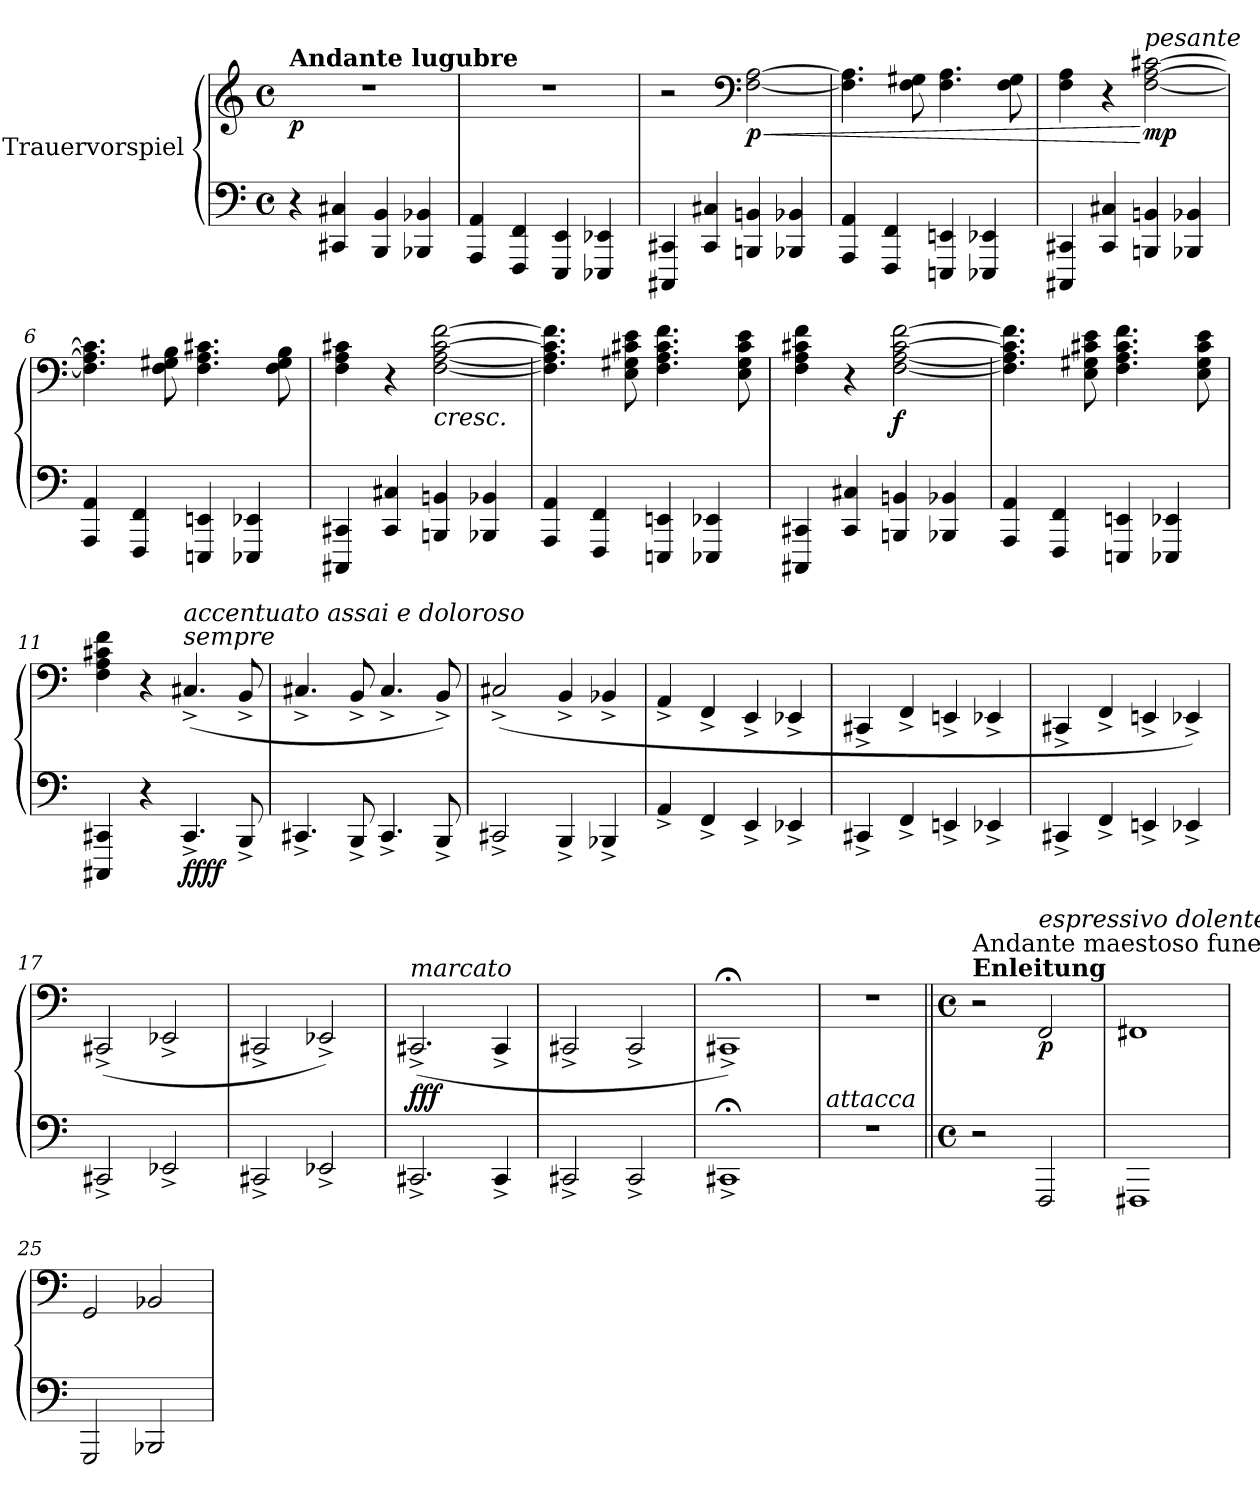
**kern	**kern	**dynam
*part1	*part1	*part1
*staff2	*staff1	*staff1/2
*I"Trauervorspiel	*	*
*clefF4	*clefG2	*
*k[]	*k[]	*
*M4/4	*M4/4	*
*met(c)	*met(c)	*
=1	=1	=1
!	!LO:TX:a:B:t=Andante lugubre	!
!	!	!LO:DY:b
4r	1r	p
4CC#X/ 4C#X/	.	.
4BBB/ 4BB/	.	.
4BBB-X/ 4BB-X/	.	.
=2	=2	=2
4AAA/ 4AA/	1r	.
4FFF/ 4FF/	.	.
4EEE/ 4EE/	.	.
4EEE-X/ 4EE-X/	.	.
=3	=3	=3
4CCC#X/ 4CC#X/	2r	.
4CC#/ 4C#X/	.	.
*	*clefF4	*
!	!	!LO:HP:b
!	!	!LO:DY:n=1:b
4BBBn/ 4BBn/	[2F\ [2A\	< p
4BBB-X/ 4BB-X/	.	.
=4	=4	=4
4AAA/ 4AA/	4.F\] 4.A\]	.
4FFF/ 4FF/	.	.
.	8F\ 8G#X\	.
4EEEn/ 4EEn/	4.F\ 4.A\	.
4EEE-X/ 4EE-X/	.	.
.	8F\ 8G#\	.
=5	=5	=5
4CCC#X/ 4CC#X/	4F\ 4A\	.
4CC#/ 4C#X/	4r	.
!	!LO:TX:a:i:t=pesante	!
!	!	!LO:DY:n=1:b
4BBBn/ 4BBn/	[2F\ [2A\ [2c#X\	[ mp
4BBB-X/ 4BB-X/	.	.
!!LO:LB:g=z
=6	=6	=6
4AAA/ 4AA/	4.F\] 4.A\] 4.c#\]	.
4FFF/ 4FF/	.	.
.	8F\ 8G#X\ 8B\	.
4EEEn/ 4EEn/	4.F\ 4.A\ 4.c#X\	.
4EEE-X/ 4EE-X/	.	.
.	8F\ 8G#\ 8B\	.
=7	=7	=7
4CCC#X/ 4CC#X/	4F\ 4A\ 4c#X\	.
4CC#/ 4C#X/	4r	.
!	!LO:TX:b:i:t=cresc.	!
4BBBn/ 4BBn/	[2F\ [2A\ [2c#\ [2f\	.
4BBB-X/ 4BB-X/	.	.
=8	=8	=8
4AAA/ 4AA/	4.F\] 4.A\] 4.c#\] 4.f\]	.
4FFF/ 4FF/	.	.
.	8E\ 8G#X\ 8c#X\ 8e\	.
4EEEn/ 4EEn/	4.F\ 4.A\ 4.c#\ 4.f\	.
4EEE-X/ 4EE-X/	.	.
.	8E\ 8G#\ 8c#\ 8e\	.
=9	=9	=9
4CCC#X/ 4CC#X/	4F\ 4A\ 4c#X\ 4f\	.
4CC#/ 4C#X/	4r	.
!	!	!LO:DY:b
4BBBn/ 4BBn/	[2F\ [2A\ [2c#\ [2f\	f
4BBB-X/ 4BB-X/	.	.
=10	=10	=10
4AAA/ 4AA/	4.F\] 4.A\] 4.c#\] 4.f\]	.
4FFF/ 4FF/	.	.
.	8E\ 8G#X\ 8c#X\ 8e\	.
4EEEn/ 4EEn/	4.F\ 4.A\ 4.c#\ 4.f\	.
4EEE-X/ 4EE-X/	.	.
.	8E\ 8G#\ 8c#\ 8e\	.
!!LO:LB:g=z
=11	=11	=11
4CCC#X/ 4CC#X/	4F\ 4A\ 4c#X\ 4f\	.
4r	4r	.
!	!LO:TX:a:i:t=sempre	!
!	!LO:TX:a:i:t=accentuato assai e doloroso	!
!	!	!LO:DY:b=2
!	!	!LO:DY:n=1:b
4.CC#^/	(<4.C#X^/	ff ff
8BBB^/	8BB^/	.
=12	=12	=12
4.CC#X^/	4.C#X^/	.
8BBB^/	8BB^/	.
4.CC#^/	4.C#^/	.
8BBB^/	8BB^/)	.
=13	=13	=13
2CC#X^/	(<2C#X^/	.
4BBB^/	4BB^/	.
4BBB-X^/	4BB-X^/	.
=14	=14	=14
*8ba	*	*
4AAA^/	4AA^/	.
4FFF^/	4FF^/	.
4EEE^/	4EE^/	.
4EEE-X^/	4EE-X^/	.
=15	=15	=15
4CCC#X^/	4CC#X^/	.
4FFF^/	4FF^/	.
4EEEn^/	4EEn^/	.
4EEE-X^/	4EE-X^/	.
!!LO:LB:g=z
=16	=16	=16
4CCC#X^/	4CC#X^/	.
4FFF^/	4FF^/	.
4EEEn^/	4EEn^/	.
4EEE-X^/	4EE-X^/)	.
=17	=17	=17
2CCC#X^/	(<2CC#X^/	.
2EEE-X^/	2EE-X^/	.
=18	=18	=18
2CCC#X^/	2CC#X^/	.
2EEE-X^/	2EE-X^/)	.
=19	=19	=19
!	!LO:TX:a:i:t=marcato	!
!	!	!LO:DY:b
2.CCC#X^/	(<2.CC#X^/	fff
4CCC#^/	4CC#^/	.
=20	=20	=20
2CCC#X^/	2CC#X^/	.
2CCC#^/	2CC#^/	.
=21	=21	=21
1CCC#X;<^	1CC#X;<^)	.
=22	=22	=22
*X8ba	*	*
!LO:TX:a:i:t=attacca	!	!
1r	1r	.
!!LO:PB:g=z
=23||	=23||	=23||
*M4/4	*M4/4	*
*met(c)	*met(c)	*
!	!LO:TX:a:B:t=Enleitung	!
!	!LO:TX:a:t=Andante maestoso funebre	!
2r	2r	.
!	!LO:TX:a:i:t=espressivo dolente	!
!	!	!LO:DY:b
2FFF/	2FF/	p
=24	=24	=24
1FFF#X	1FF#X	.
=25	=25	=25
2GGG/	2GG/	.
2BBB-X/	2BB-X/	.
=	=	=
*-	*-	*-
